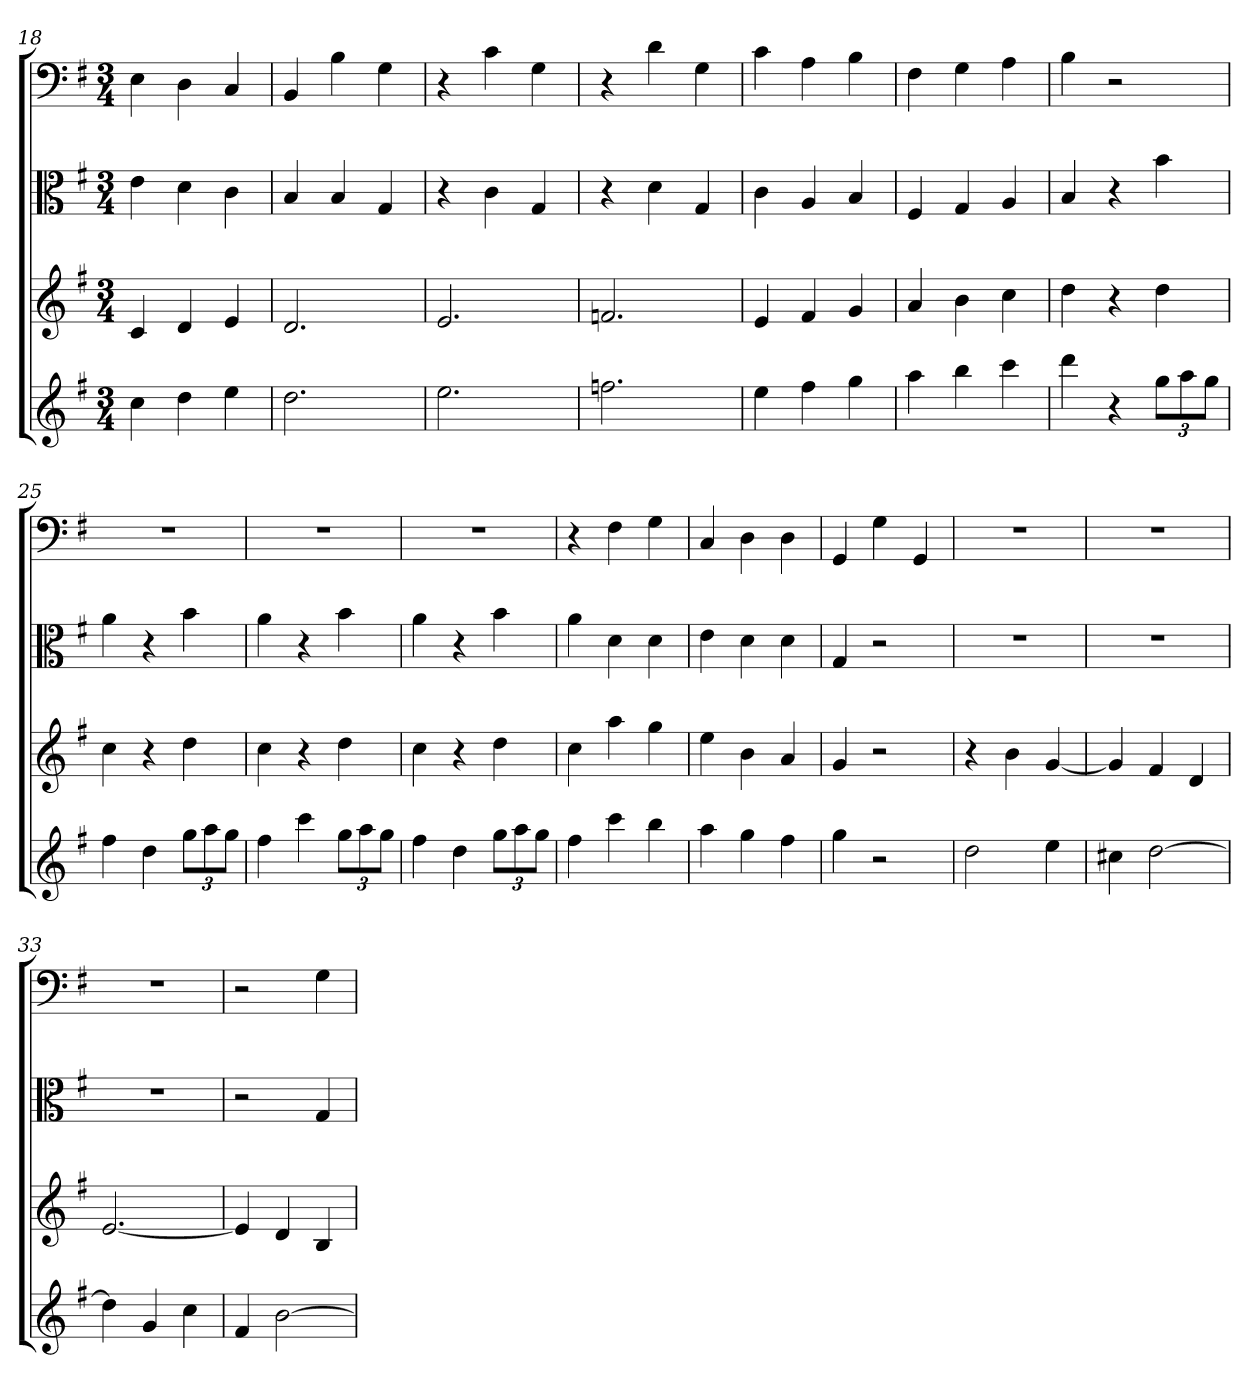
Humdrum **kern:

**kern	**kern	**kern	**kern
*part4	*part3	*part2	*part1
*staff4	*staff3	*staff2	*staff1
*	*	*clefC3	*clefF4
*k[f#]	*k[f#]	*k[f#]	*k[f#]
*G:	*G:	*G:	*G:
*M3/4	*M3/4	*M3/4	*M3/4
=18	=18	=18	=18
4cc	4c	4e	4E
4dd	4d	4d	4D
4ee	4e	4c	4C
=19	=19	=19	=19
2.dd	2.d	4B	4BB
.	.	4B	4B
.	.	4G	4G
=20	=20	=20	=20
2.ee	2.e	4r	4r
.	.	4c	4c
.	.	4G	4G
=21	=21	=21	=21
2.ffn	2.fn	4r	4r
.	.	4d	4d
.	.	4G	4G
=22	=22	=22	=22
4ee	4e	4c	4c
4ff#	4f#	4A	4A
4gg	4g	4B	4B
=23	=23	=23	=23
4aa	4a	4F#	4F#
4bb	4b	4G	4G
4ccc	4cc	4A	4A
=24	=24	=24	=24
4ddd	4dd	4B	4B
4r	4r	4r	2r
12ggL	4dd	4b	.
12aa	.	.	.
12ggJ	.	.	.
=25	=25	=25	=25
4ff#	4cc	4a	2.r
4dd	4r	4r	.
12ggL	4dd	4b	.
12aa	.	.	.
12ggJ	.	.	.
=26	=26	=26	=26
4ff#	4cc	4a	2.r
4ccc	4r	4r	.
12ggL	4dd	4b	.
12aa	.	.	.
12ggJ	.	.	.
=27	=27	=27	=27
4ff#	4cc	4a	2.r
4dd	4r	4r	.
12ggL	4dd	4b	.
12aa	.	.	.
12ggJ	.	.	.
=28	=28	=28	=28
4ff#	4cc	4a	4r
4ccc	4aa	4d	4F#
4bb	4gg	4d	4G
=29	=29	=29	=29
4aa	4ee	4e	4C
4gg	4b	4d	4D
4ff#	4a	4d	4D
=30	=30	=30	=30
4gg	4g	4G	4GG
2r	2r	2r	4G
.	.	.	4GG
=31	=31	=31	=31
2dd	4r	2.r	2.r
.	4b	.	.
4ee	[4g	.	.
=32	=32	=32	=32
4cc#X	4g]	2.r	2.r
[2dd	4f#	.	.
.	4d	.	.
=33	=33	=33	=33
4dd]	[2.e	2.r	2.r
4g	.	.	.
4cc	.	.	.
=34	=34	=34	=34
4f#	4e]	2r	2r
[2b	4d	.	.
.	4B	4G	4G
=	=	=	=
*-	*-	*-	*-
